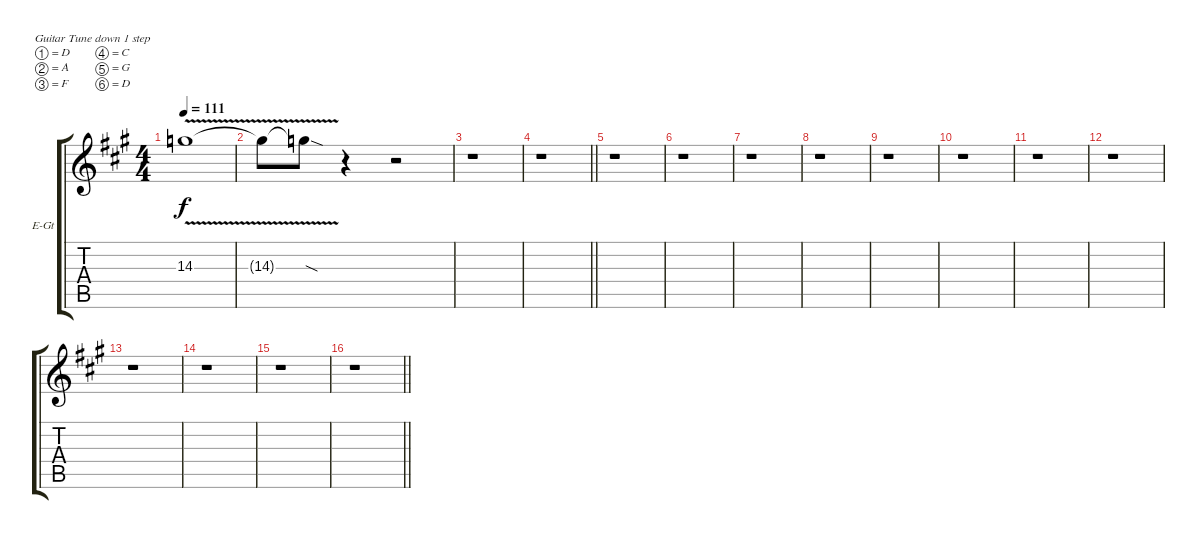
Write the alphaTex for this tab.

\bracketExtendMode groupsimilarinstruments
\firstSystemTrackNameOrientation horizontal
\otherSystemsTrackNameOrientation horizontal
\track ("Lead" "E-Gt") {instrument distortionguitar}
\staff {score tabs}
\tuning (D4 A3 F3 C3 G2 D2)
\ts (4 4)
\tempo 111
\clef g2
\ks a
14.3{v}.1{dy f} |
14.3{v t}.8 14.3{v sod t}.8 r.4 r.2 |
r.1 |
\barLineRight lightlight
r.1 |
r.1 |
r.1 |
r.1 |
r.1 |
r.1 |
r.1 |
r.1 |
r.1 |
r.1 |
r.1 |
r.1 |
\barLineRight lightlight
r.1
